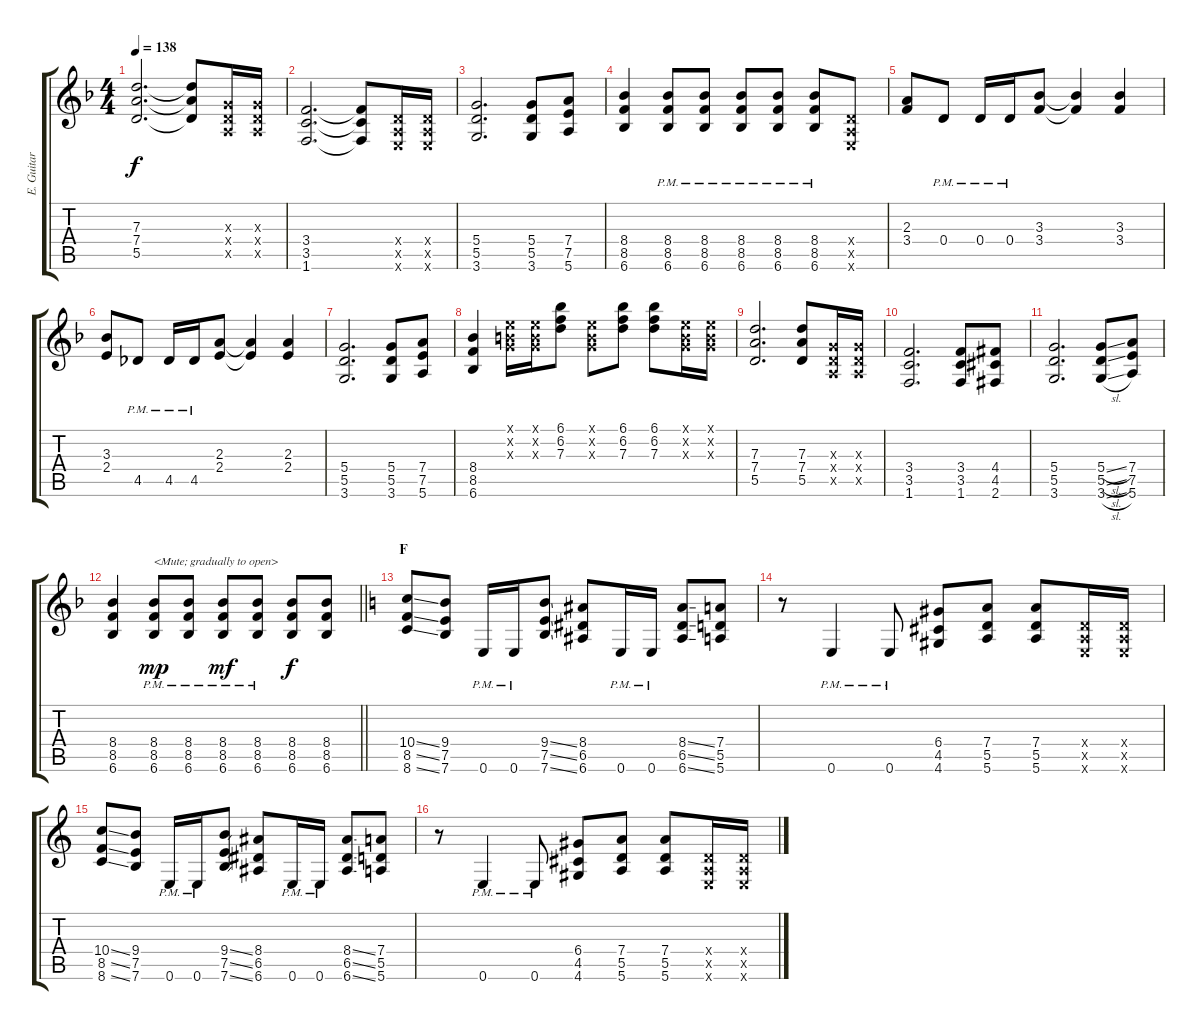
\track ("E. Guitar II" "E. Guitar ") {instrument overdrivenguitar}
\staff {score tabs}
\tuning (E4 B3 G3 D3 A2 E2) {hide}
\ts (4 4)
\tempo 138
\clef g2
\ks f
(7.3 7.4 5.5).2{d dy f} (7.3{t} 7.4{t} 5.5{t}).8 (0.3{x} 0.4{x} 0.5{x}).16 (0.3{x} 0.4{x} 0.5{x}).16 |
(3.4 3.5 1.6).2{d} (3.4{t} 3.5{t} 1.6{t}).8 (0.4{x} 0.5{x} 0.6{x}).16 (0.4{x} 0.5{x} 0.6{x}).16 |
(5.4 5.5 3.6).2{d} (5.4 5.5 3.6).8 (7.4 7.5 5.6).8 |
(8.4 8.5 6.6).4 (8.4{pm} 8.5{pm} 6.6{pm}).8 (8.4{pm} 8.5{pm} 6.6{pm}).8 (8.4{pm} 8.5{pm} 6.6{pm}).8 (8.4{pm} 8.5{pm} 6.6{pm}).8 (8.4{pm} 8.5{pm} 6.6{pm}).8 (0.4{x} 0.5{x} 0.6{x}).8 |
(2.3 3.4).8 0.4{pm}.8 0.4{pm}.16 0.4{pm}.16 (3.3 3.4).8 (3.3{t} 3.4{t}).4 (3.3 3.4).4 |
(3.3 2.4).8 4.5{pm}.8 4.5{pm}.16 4.5{pm}.16 (2.3 2.4).8 (2.3{t} 2.4{t}).4 (2.3 2.4).4 |
(5.4 5.5 3.6).2{d} (5.4 5.5 3.6).8 (7.4 7.5 5.6).8 |
(8.4 8.5 6.6).4 (0.1{x} 0.2{x} 0.3{x}).16 (0.1{x} 0.2{x} 0.3{x}).16 (6.1 6.2 7.3).8 (0.1{x} 0.2{x} 0.3{x}).8 (6.1 6.2 7.3).8 (6.1 6.2 7.3).8 (0.1{x} 0.2{x} 0.3{x}).16 (0.1{x} 0.2{x} 0.3{x}).16 |
(7.3 7.4 5.5).2{d} (7.3 7.4 5.5).8 (0.3{x} 0.4{x} 0.5{x}).16 (0.3{x} 0.4{x} 0.5{x}).16 |
(3.4 3.5 1.6).2{d} (3.4 3.5 1.6).8 (4.4{acc #} 4.5{acc #} 2.6{acc #}).8 |
(5.4 5.5 3.6).2{d} (5.4{sl} 5.5{sl} 3.6{sl}).8 (7.4 7.5 5.6).8 |
\barLineRight lightlight
(8.4 8.5 6.6).4 (8.4{pm} 8.5{pm} 6.6{pm}).8{txt "<Mute; gradually to open>" dy mp} (8.4{pm} 8.5{pm} 6.6{pm}).8 (8.4{pm} 8.5{pm} 6.6{pm}).8{dy mf} (8.4{pm} 8.5{pm} 6.6{pm}).8 (8.4 8.5 6.6).8{dy f} (8.4 8.5 6.6).8 |
\section ("" "F")
\ks c
(10.4{ss} 8.5{ss} 8.6{ss}).8 (9.4 7.5 7.6).8 0.6{pm}.16 0.6{pm}.16 (9.4{ss} 7.5{ss} 7.6{ss}).8 (8.4 6.5 6.6).8 0.6{pm}.16 0.6{pm}.16 (8.4{ss} 6.5{ss} 6.6{ss}).8 (7.4 5.5 5.6).8 |
r.8 0.6{pm}.4 0.6{pm}.8 (6.4 4.5 4.6).8 (7.4 5.5 5.6).8 (7.4 5.5 5.6).8 (0.4{x} 0.5{x} 0.6{x}).16 (0.4{x} 0.5{x} 0.6{x}).16 |
(10.4{ss} 8.5{ss} 8.6{ss}).8 (9.4 7.5 7.6).8 0.6{pm}.16 0.6{pm}.16 (9.4{ss} 7.5{ss} 7.6{ss}).8 (8.4 6.5 6.6).8 0.6{pm}.16 0.6{pm}.16 (8.4{ss} 6.5{ss} 6.6{ss}).8 (7.4 5.5 5.6).8 |
r.8 0.6{pm}.4 0.6{pm}.8 (6.4 4.5 4.6).8 (7.4 5.5 5.6).8 (7.4 5.5 5.6).8 (0.4{x} 0.5{x} 0.6{x}).16 (0.4{x} 0.5{x} 0.6{x}).16
